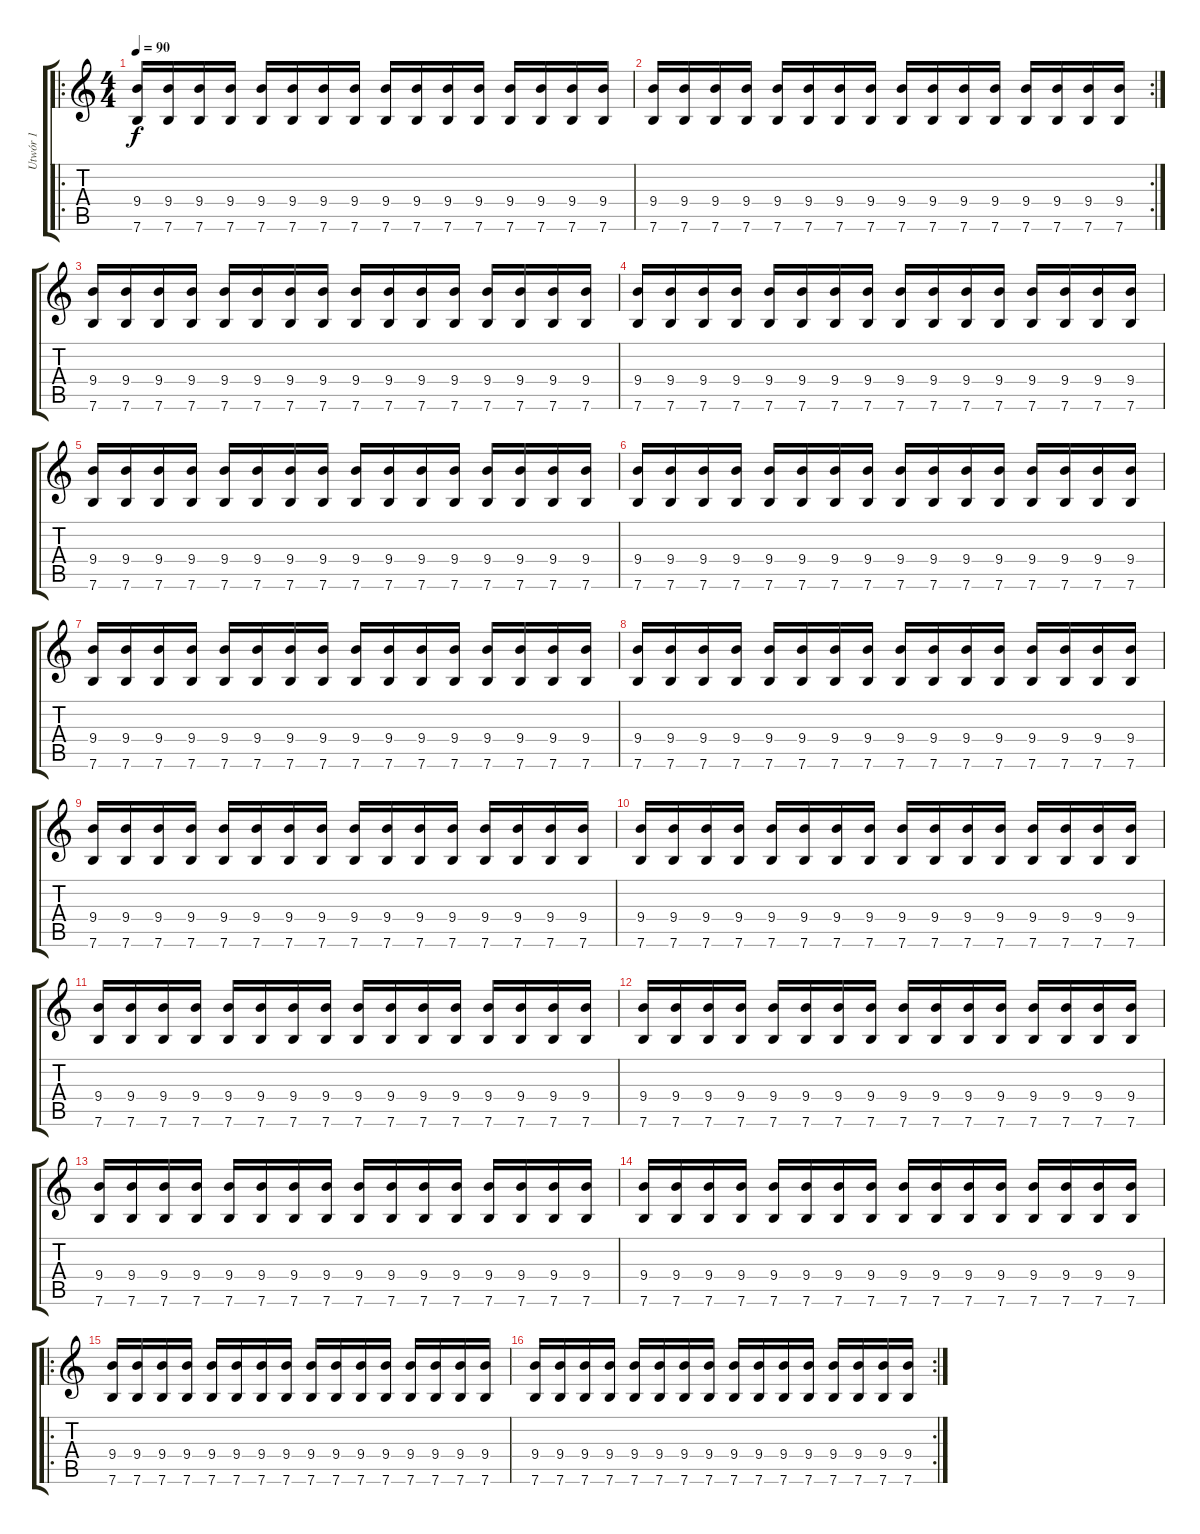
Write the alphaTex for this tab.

\track ("Utwór 1" "Utwór 1") {instrument overdrivenguitar}
\staff {score tabs}
\tuning (E4 B3 G3 D3 A2 E2) {hide}
\ro
\ts (4 4)
\tempo 90
\clef g2
\ks c
(9.4 7.6).16{dy f} (9.4 7.6).16 (9.4 7.6).16 (9.4 7.6).16 (9.4 7.6).16 (9.4 7.6).16 (9.4 7.6).16 (9.4 7.6).16 (9.4 7.6).16 (9.4 7.6).16 (9.4 7.6).16 (9.4 7.6).16 (9.4 7.6).16 (9.4 7.6).16 (9.4 7.6).16 (9.4 7.6).16 |
\rc 2
(9.4 7.6).16 (9.4 7.6).16 (9.4 7.6).16 (9.4 7.6).16 (9.4 7.6).16 (9.4 7.6).16 (9.4 7.6).16 (9.4 7.6).16 (9.4 7.6).16 (9.4 7.6).16 (9.4 7.6).16 (9.4 7.6).16 (9.4 7.6).16 (9.4 7.6).16 (9.4 7.6).16 (9.4 7.6).16 |
(9.4 7.6).16 (9.4 7.6).16 (9.4 7.6).16 (9.4 7.6).16 (9.4 7.6).16 (9.4 7.6).16 (9.4 7.6).16 (9.4 7.6).16 (9.4 7.6).16 (9.4 7.6).16 (9.4 7.6).16 (9.4 7.6).16 (9.4 7.6).16 (9.4 7.6).16 (9.4 7.6).16 (9.4 7.6).16 |
(9.4 7.6).16 (9.4 7.6).16 (9.4 7.6).16 (9.4 7.6).16 (9.4 7.6).16 (9.4 7.6).16 (9.4 7.6).16 (9.4 7.6).16 (9.4 7.6).16 (9.4 7.6).16 (9.4 7.6).16 (9.4 7.6).16 (9.4 7.6).16 (9.4 7.6).16 (9.4 7.6).16 (9.4 7.6).16 |
(9.4 7.6).16 (9.4 7.6).16 (9.4 7.6).16 (9.4 7.6).16 (9.4 7.6).16 (9.4 7.6).16 (9.4 7.6).16 (9.4 7.6).16 (9.4 7.6).16 (9.4 7.6).16 (9.4 7.6).16 (9.4 7.6).16 (9.4 7.6).16 (9.4 7.6).16 (9.4 7.6).16 (9.4 7.6).16 |
(9.4 7.6).16 (9.4 7.6).16 (9.4 7.6).16 (9.4 7.6).16 (9.4 7.6).16 (9.4 7.6).16 (9.4 7.6).16 (9.4 7.6).16 (9.4 7.6).16 (9.4 7.6).16 (9.4 7.6).16 (9.4 7.6).16 (9.4 7.6).16 (9.4 7.6).16 (9.4 7.6).16 (9.4 7.6).16 |
(9.4 7.6).16 (9.4 7.6).16 (9.4 7.6).16 (9.4 7.6).16 (9.4 7.6).16 (9.4 7.6).16 (9.4 7.6).16 (9.4 7.6).16 (9.4 7.6).16 (9.4 7.6).16 (9.4 7.6).16 (9.4 7.6).16 (9.4 7.6).16 (9.4 7.6).16 (9.4 7.6).16 (9.4 7.6).16 |
(9.4 7.6).16 (9.4 7.6).16 (9.4 7.6).16 (9.4 7.6).16 (9.4 7.6).16 (9.4 7.6).16 (9.4 7.6).16 (9.4 7.6).16 (9.4 7.6).16 (9.4 7.6).16 (9.4 7.6).16 (9.4 7.6).16 (9.4 7.6).16 (9.4 7.6).16 (9.4 7.6).16 (9.4 7.6).16 |
(9.4 7.6).16 (9.4 7.6).16 (9.4 7.6).16 (9.4 7.6).16 (9.4 7.6).16 (9.4 7.6).16 (9.4 7.6).16 (9.4 7.6).16 (9.4 7.6).16 (9.4 7.6).16 (9.4 7.6).16 (9.4 7.6).16 (9.4 7.6).16 (9.4 7.6).16 (9.4 7.6).16 (9.4 7.6).16 |
(9.4 7.6).16 (9.4 7.6).16 (9.4 7.6).16 (9.4 7.6).16 (9.4 7.6).16 (9.4 7.6).16 (9.4 7.6).16 (9.4 7.6).16 (9.4 7.6).16 (9.4 7.6).16 (9.4 7.6).16 (9.4 7.6).16 (9.4 7.6).16 (9.4 7.6).16 (9.4 7.6).16 (9.4 7.6).16 |
(9.4 7.6).16 (9.4 7.6).16 (9.4 7.6).16 (9.4 7.6).16 (9.4 7.6).16 (9.4 7.6).16 (9.4 7.6).16 (9.4 7.6).16 (9.4 7.6).16 (9.4 7.6).16 (9.4 7.6).16 (9.4 7.6).16 (9.4 7.6).16 (9.4 7.6).16 (9.4 7.6).16 (9.4 7.6).16 |
(9.4 7.6).16 (9.4 7.6).16 (9.4 7.6).16 (9.4 7.6).16 (9.4 7.6).16 (9.4 7.6).16 (9.4 7.6).16 (9.4 7.6).16 (9.4 7.6).16 (9.4 7.6).16 (9.4 7.6).16 (9.4 7.6).16 (9.4 7.6).16 (9.4 7.6).16 (9.4 7.6).16 (9.4 7.6).16 |
(9.4 7.6).16 (9.4 7.6).16 (9.4 7.6).16 (9.4 7.6).16 (9.4 7.6).16 (9.4 7.6).16 (9.4 7.6).16 (9.4 7.6).16 (9.4 7.6).16 (9.4 7.6).16 (9.4 7.6).16 (9.4 7.6).16 (9.4 7.6).16 (9.4 7.6).16 (9.4 7.6).16 (9.4 7.6).16 |
(9.4 7.6).16 (9.4 7.6).16 (9.4 7.6).16 (9.4 7.6).16 (9.4 7.6).16 (9.4 7.6).16 (9.4 7.6).16 (9.4 7.6).16 (9.4 7.6).16 (9.4 7.6).16 (9.4 7.6).16 (9.4 7.6).16 (9.4 7.6).16 (9.4 7.6).16 (9.4 7.6).16 (9.4 7.6).16 |
\ro
(9.4 7.6).16 (9.4 7.6).16 (9.4 7.6).16 (9.4 7.6).16 (9.4 7.6).16 (9.4 7.6).16 (9.4 7.6).16 (9.4 7.6).16 (9.4 7.6).16 (9.4 7.6).16 (9.4 7.6).16 (9.4 7.6).16 (9.4 7.6).16 (9.4 7.6).16 (9.4 7.6).16 (9.4 7.6).16 |
\rc 2
(9.4 7.6).16 (9.4 7.6).16 (9.4 7.6).16 (9.4 7.6).16 (9.4 7.6).16 (9.4 7.6).16 (9.4 7.6).16 (9.4 7.6).16 (9.4 7.6).16 (9.4 7.6).16 (9.4 7.6).16 (9.4 7.6).16 (9.4 7.6).16 (9.4 7.6).16 (9.4 7.6).16 (9.4 7.6).16
